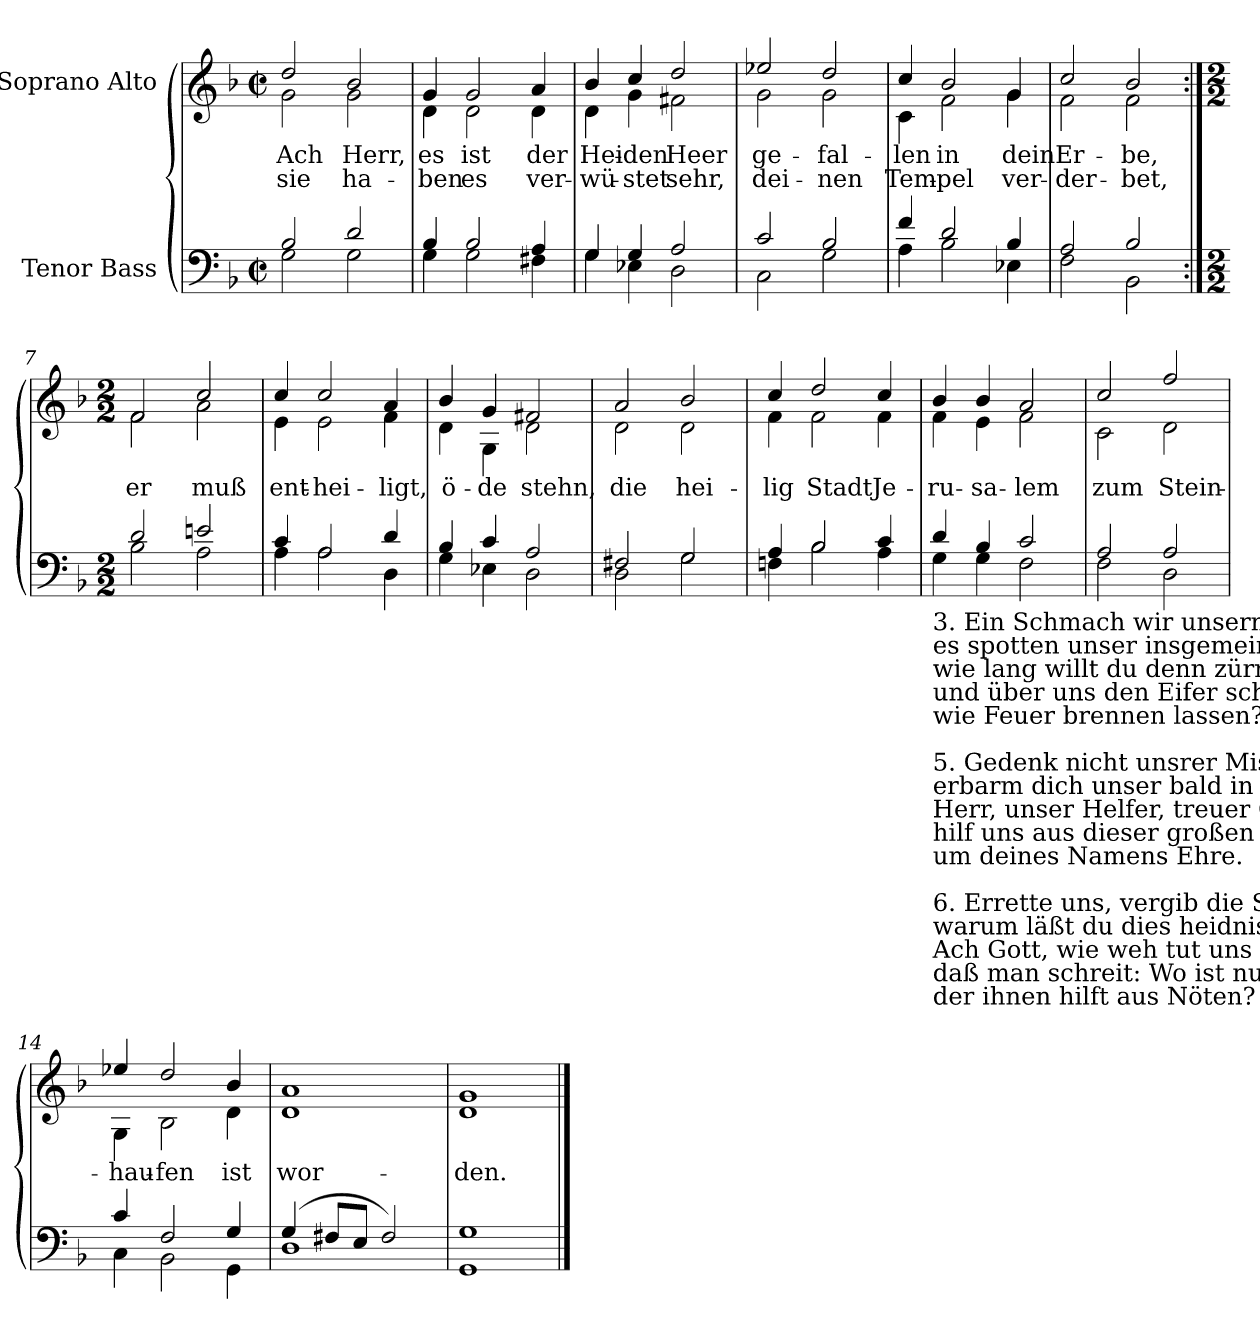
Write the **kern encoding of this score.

**kern	**kern	**text	**text
*part2	*part1	*part1	*part1
*staff2	*staff1	*staff1	*staff1
*I"Tenor Bass	*I"Soprano Alto	*	*
*clefF4	*clefG2	*	*
*k[b-]	*k[b-]	*	*
*F:	*F:	*	*
*M2/2	*M2/2	*	*
*met(c|)	*met(c|)	*	*
=1	=1	=1	=1
*^	*	*	*
!	!	!LO:TX:a:cj:t=Cornelius Becker\n(1561-1604)	!	!
!	!	!LO:TX:a:cj:t=Psalm 79, SWV 176	!	!
!	!	!LO:TX:a:cj:t=Heinrich Schütz\n(1585-1672)	!	!
!	!	!	!LO:LY:b	!LO:LY:b
*	*	*^	*	*
2B-/	2G\	2dd/	2g\	Ach	sie
!	!	!	!	!LO:LY:b	!LO:LY:b
2d/	2G\	2b-/	2g\	Herr,	ha-
=2	=2	=2	=2	=2	=2
!	!	!	!	!LO:LY:b	!LO:LY:b
4B-/	4G\	4g/	4d\	-es	ben
!	!	!	!	!LO:LY:b	!LO:LY:b
2B-/	2G\	2g/	2d\	ist	es
!	!	!	!	!LO:LY:b	!LO:LY:b
4A/	4F#X\	4a/	4d\	der	ver-
=3	=3	=3	=3	=3	=3
!	!	!	!	!LO:LY:b	!LO:LY:b
4G/	4G\	4b-/	4d\	-Hei-	-wü-
!	!	!	!	!LO:LY:b	!LO:LY:b
4G/	4E-X\	4cc/	4g\	-den	stet
!	!	!	!	!LO:LY:b	!LO:LY:b
2A/	2D\	2dd/	2f#X\	Heer	sehr,
=4	=4	=4	=4	=4	=4
!	!	!	!	!LO:LY:b	!LO:LY:b
2c/	2C\	2ee-X/	2g\	ge-	-dei-
!	!	!	!	!LO:LY:b	!LO:LY:b
2B-/	2G\	2dd/	2g\	-fal-	-nen
=5	=5	=5	=5	=5	=5
!	!	!	!	!LO:LY:b	!LO:LY:b
4f/	4A\	4cc/	4c\	len	Tem-
!	!	!	!	!LO:LY:b	!LO:LY:b
2d/	2B-\	2b-/	2f\	-in	pel
!	!	!	!	!LO:LY:b	!LO:LY:b
4B-/	4E-X\	4g/	4g\	dein	ver-
=6	=6	=6	=6	=6	=6
!	!	!	!	!LO:LY:b	!LO:LY:b
2A/	2F\	2cc/	2f\	-Er-	-der-
!	!	!	!	!LO:LY:b	!LO:LY:b
2B-/	2BB-\	2b-/	2f\	-be,	bet,
!!LO:LB:g=z	!!
=7:|!	=7:|!	=7:|!	=7:|!	=7:|!	=7:|!
*M2/2	*	*M2/2	*	*	*
!	!	!	!	!LO:LY:b	!
2d/	2B-\	2f/	2f\	er	.
!	!	!	!	!LO:LY:b	!
2en/	2A\	2cc/	2a\	muß	.
=8	=8	=8	=8	=8	=8
!	!	!	!	!LO:LY:b	!
4c/	4A\	4cc/	4e\	ent-	.
!	!	!	!	!LO:LY:b	!
2A/	2A\	2cc/	2e\	-hei-	.
!	!	!	!	!LO:LY:b	!
4d/	4D\	4a/	4f\	-ligt,	.
=9	=9	=9	=9	=9	=9
!	!	!	!	!LO:LY:b	!
4B-/	4G\	4b-/	4d\	ö-	.
!	!	!	!	!LO:LY:b	!
4c/	4E-X\	4g/	4G\	-de	.
!	!	!	!	!LO:LY:b	!
2A/	2D\	2f#X/	2d\	stehn,	.
=10	=10	=10	=10	=10	=10
!	!	!	!	!LO:LY:b	!
2F#X/	2D\	2a/	2d\	die	.
!	!	!	!	!LO:LY:b	!
2G/	2G\	2b-/	2d\	hei-	.
=11	=11	=11	=11	=11	=11
!	!	!	!	!LO:LY:b	!
4A/	4Fn\	4cc/	4f\	-lig	.
!	!	!	!	!LO:LY:b	!
2B-/	2B-\	2dd/	2f\	Stadt	.
!	!	!	!	!LO:LY:b	!
4c/	4A\	4cc/	4f\	Je-	.
!!LO:LB:g=z	!!
=12	=12	=12	=12	=12	=12
!LO:TX:b:t=3. Ein Schmach wir unsern Nachbarn sein und stehen nur zum Hohne,\nes spotten unser insgemein all, die um uns her wohnen,\nwie lang willt du denn zürnen, Herr, \nund über uns den Eifer schwer\nwie Feuer brennen lassen?\n\n5. Gedenk nicht unsrer Missetat, auch nicht der Väter Sünde,\nerbarm dich unser bald in Gnad, wir sind worden elende,\nHerr, unser Helfer, treuer Gott, \nhilf uns aus dieser großen Not\num deines Namens Ehre.\n\n6. Errette uns, vergib die Sünd um deines Namens Willen,\nwarum läßt du dies heidnisch G'sind seinen Mutwill'n erfüllen?\nAch Gott, wie weh tut uns der Spott, \ndaß man schreit&colon; Wo ist nun ihr Gott,\nder ihnen hilft aus Nöten?	!	!	!	!	!
!	!	!	!	!LO:LY:b	!
4d/	4G\	4b-/	4f\	-ru-	.
!	!	!	!	!LO:LY:b	!
4B-/	4G\	4b-/	4e\	-sa-	.
!	!	!	!	!LO:LY:b	!
2c/	2F\	2a/	2f\	-lem	.
=13	=13	=13	=13	=13	=13
!	!	!	!	!LO:LY:b	!
2A/	2F\	2cc/	2c\	zum	.
!	!	!	!	!LO:LY:b	!
2A/	2D\	2ff/	2d\	Stein-	.
=14	=14	=14	=14	=14	=14
!	!	!	!	!LO:LY:b	!
4c/	4C\	4ee-X/	4G\	-hau-	.
!	!	!	!	!LO:LY:b	!
2F/	2BB-\	2dd/	2B-\	-fen	.
!	!	!	!	!LO:LY:b	!
4G/	4GG\	4b-/	4d\	ist	.
=15	=15	=15	=15	=15	=15
!	!	!	!	!LO:LY:b	!
(>4G/	1D\	1a/	1d\	wor-	.
8F#X/L	.	.	.	.	.
8E/J	.	.	.	.	.
2F#/)	.	.	.	.	.
=16	=16	=16	=16	=16	=16
!	!	!	!	!LO:LY:b	!
1G/	1GG\	1g/	1d\	-den.	.
*v	*v	*	*	*	*
*	*v	*v	*	*
==	==	==	==
*-	*-	*-	*-
